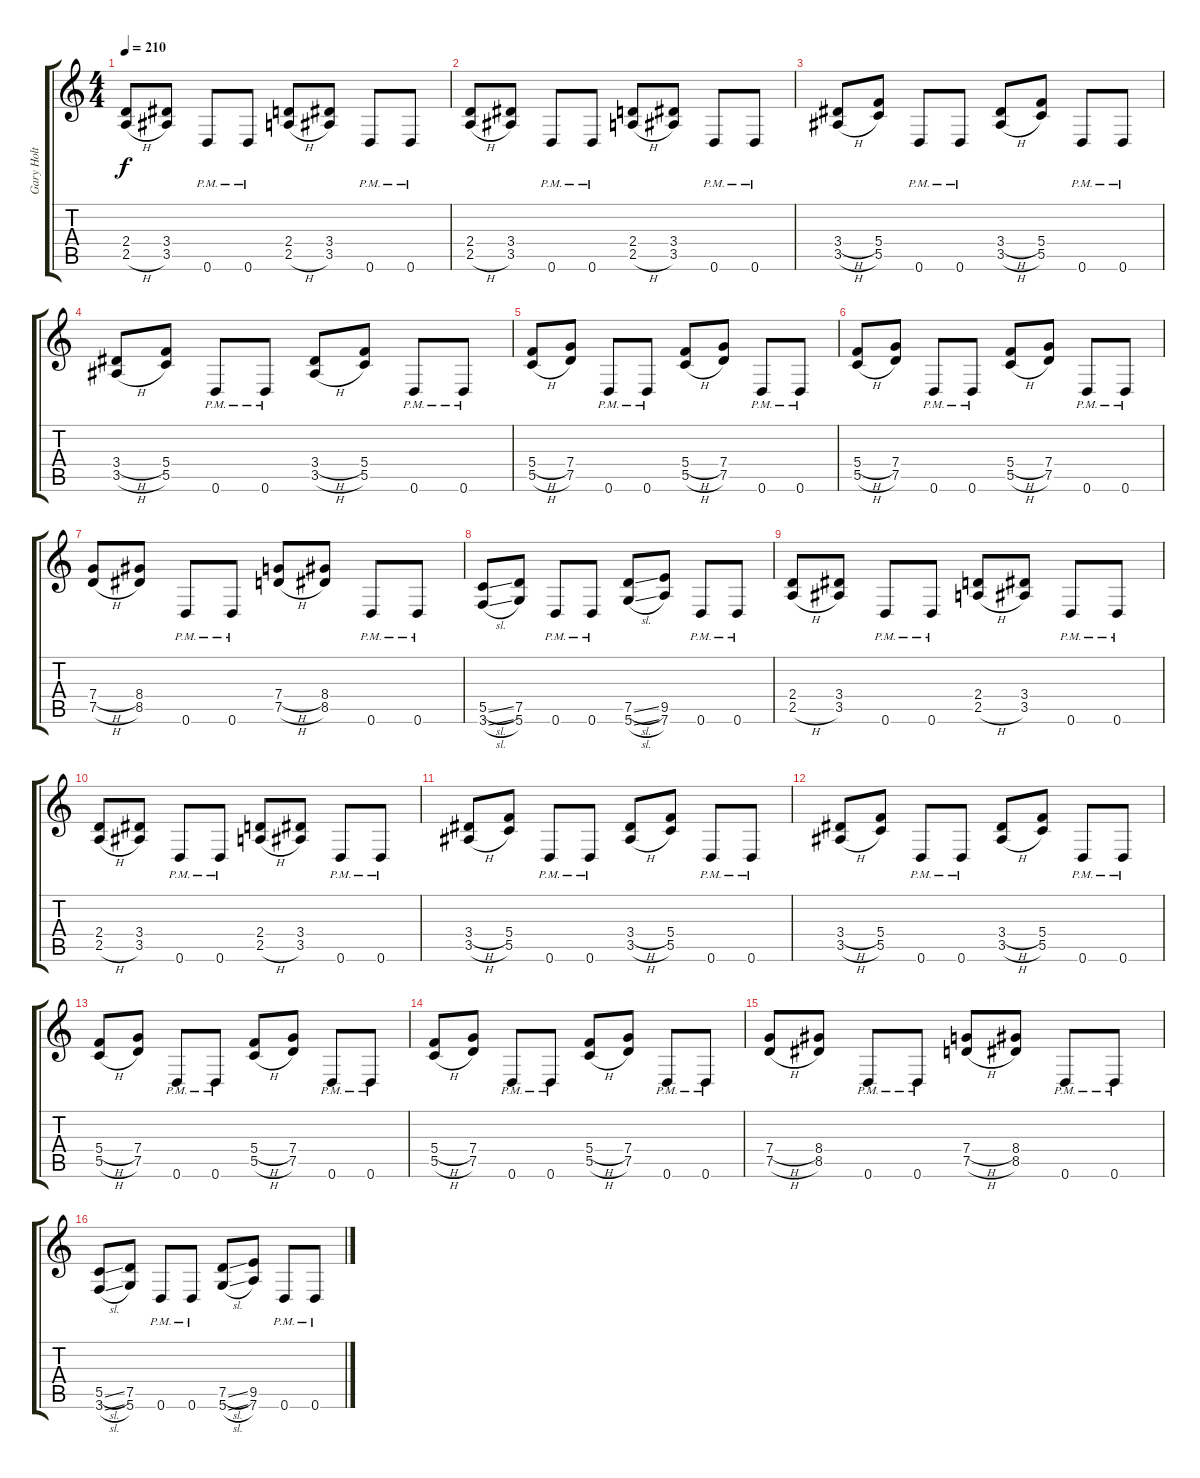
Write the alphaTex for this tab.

\track ("Gary Holt" "Gary Holt") {instrument distortionguitar}
\staff {score tabs}
\tuning (D4 A3 F3 C3 G2 D2) {hide}
\ts (4 4)
\tempo 210
\clef g2
\ks c
(2.4 2.5{h}).8{dy f} (3.4 3.5).8 0.6{pm}.8 0.6{pm}.8 (2.4 2.5{h}).8 (3.4 3.5).8 0.6{pm}.8 0.6{pm}.8 |
(2.4 2.5{h}).8 (3.4 3.5).8 0.6{pm}.8 0.6{pm}.8 (2.4 2.5{h}).8 (3.4 3.5).8 0.6{pm}.8 0.6{pm}.8 |
(3.4{h} 3.5{h}).8 (5.4 5.5).8 0.6{pm}.8 0.6{pm}.8 (3.4{h} 3.5{h}).8 (5.4 5.5).8 0.6{pm}.8 0.6{pm}.8 |
(3.4{h} 3.5{h}).8 (5.4 5.5).8 0.6{pm}.8 0.6{pm}.8 (3.4{h} 3.5{h}).8 (5.4 5.5).8 0.6{pm}.8 0.6{pm}.8 |
(5.4{h} 5.5{h}).8 (7.4 7.5).8 0.6{pm}.8 0.6{pm}.8 (5.4{h} 5.5{h}).8 (7.4 7.5).8 0.6{pm}.8 0.6{pm}.8 |
(5.4{h} 5.5{h}).8 (7.4 7.5).8 0.6{pm}.8 0.6{pm}.8 (5.4{h} 5.5{h}).8 (7.4 7.5).8 0.6{pm}.8 0.6{pm}.8 |
(7.4{h} 7.5{h}).8 (8.4 8.5).8 0.6{pm}.8 0.6{pm}.8 (7.4{h} 7.5{h}).8 (8.4 8.5).8 0.6{pm}.8 0.6{pm}.8 |
(5.5{sl} 3.6{sl}).8 (7.5 5.6).8 0.6{pm}.8 0.6{pm}.8 (7.5{sl} 5.6{sl}).8 (9.5 7.6).8 0.6{pm}.8 0.6{pm}.8 |
(2.4 2.5{h}).8 (3.4 3.5).8 0.6{pm}.8 0.6{pm}.8 (2.4 2.5{h}).8 (3.4 3.5).8 0.6{pm}.8 0.6{pm}.8 |
(2.4 2.5{h}).8 (3.4 3.5).8 0.6{pm}.8 0.6{pm}.8 (2.4 2.5{h}).8 (3.4 3.5).8 0.6{pm}.8 0.6{pm}.8 |
(3.4{h} 3.5{h}).8 (5.4 5.5).8 0.6{pm}.8 0.6{pm}.8 (3.4{h} 3.5{h}).8 (5.4 5.5).8 0.6{pm}.8 0.6{pm}.8 |
(3.4{h} 3.5{h}).8 (5.4 5.5).8 0.6{pm}.8 0.6{pm}.8 (3.4{h} 3.5{h}).8 (5.4 5.5).8 0.6{pm}.8 0.6{pm}.8 |
(5.4{h} 5.5{h}).8 (7.4 7.5).8 0.6{pm}.8 0.6{pm}.8 (5.4{h} 5.5{h}).8 (7.4 7.5).8 0.6{pm}.8 0.6{pm}.8 |
(5.4{h} 5.5{h}).8 (7.4 7.5).8 0.6{pm}.8 0.6{pm}.8 (5.4{h} 5.5{h}).8 (7.4 7.5).8 0.6{pm}.8 0.6{pm}.8 |
(7.4{h} 7.5{h}).8 (8.4 8.5).8 0.6{pm}.8 0.6{pm}.8 (7.4{h} 7.5{h}).8 (8.4 8.5).8 0.6{pm}.8 0.6{pm}.8 |
(5.5{sl} 3.6{sl}).8 (7.5 5.6).8 0.6{pm}.8 0.6{pm}.8 (7.5{sl} 5.6{sl}).8 (9.5 7.6).8 0.6{pm}.8 0.6{pm}.8
